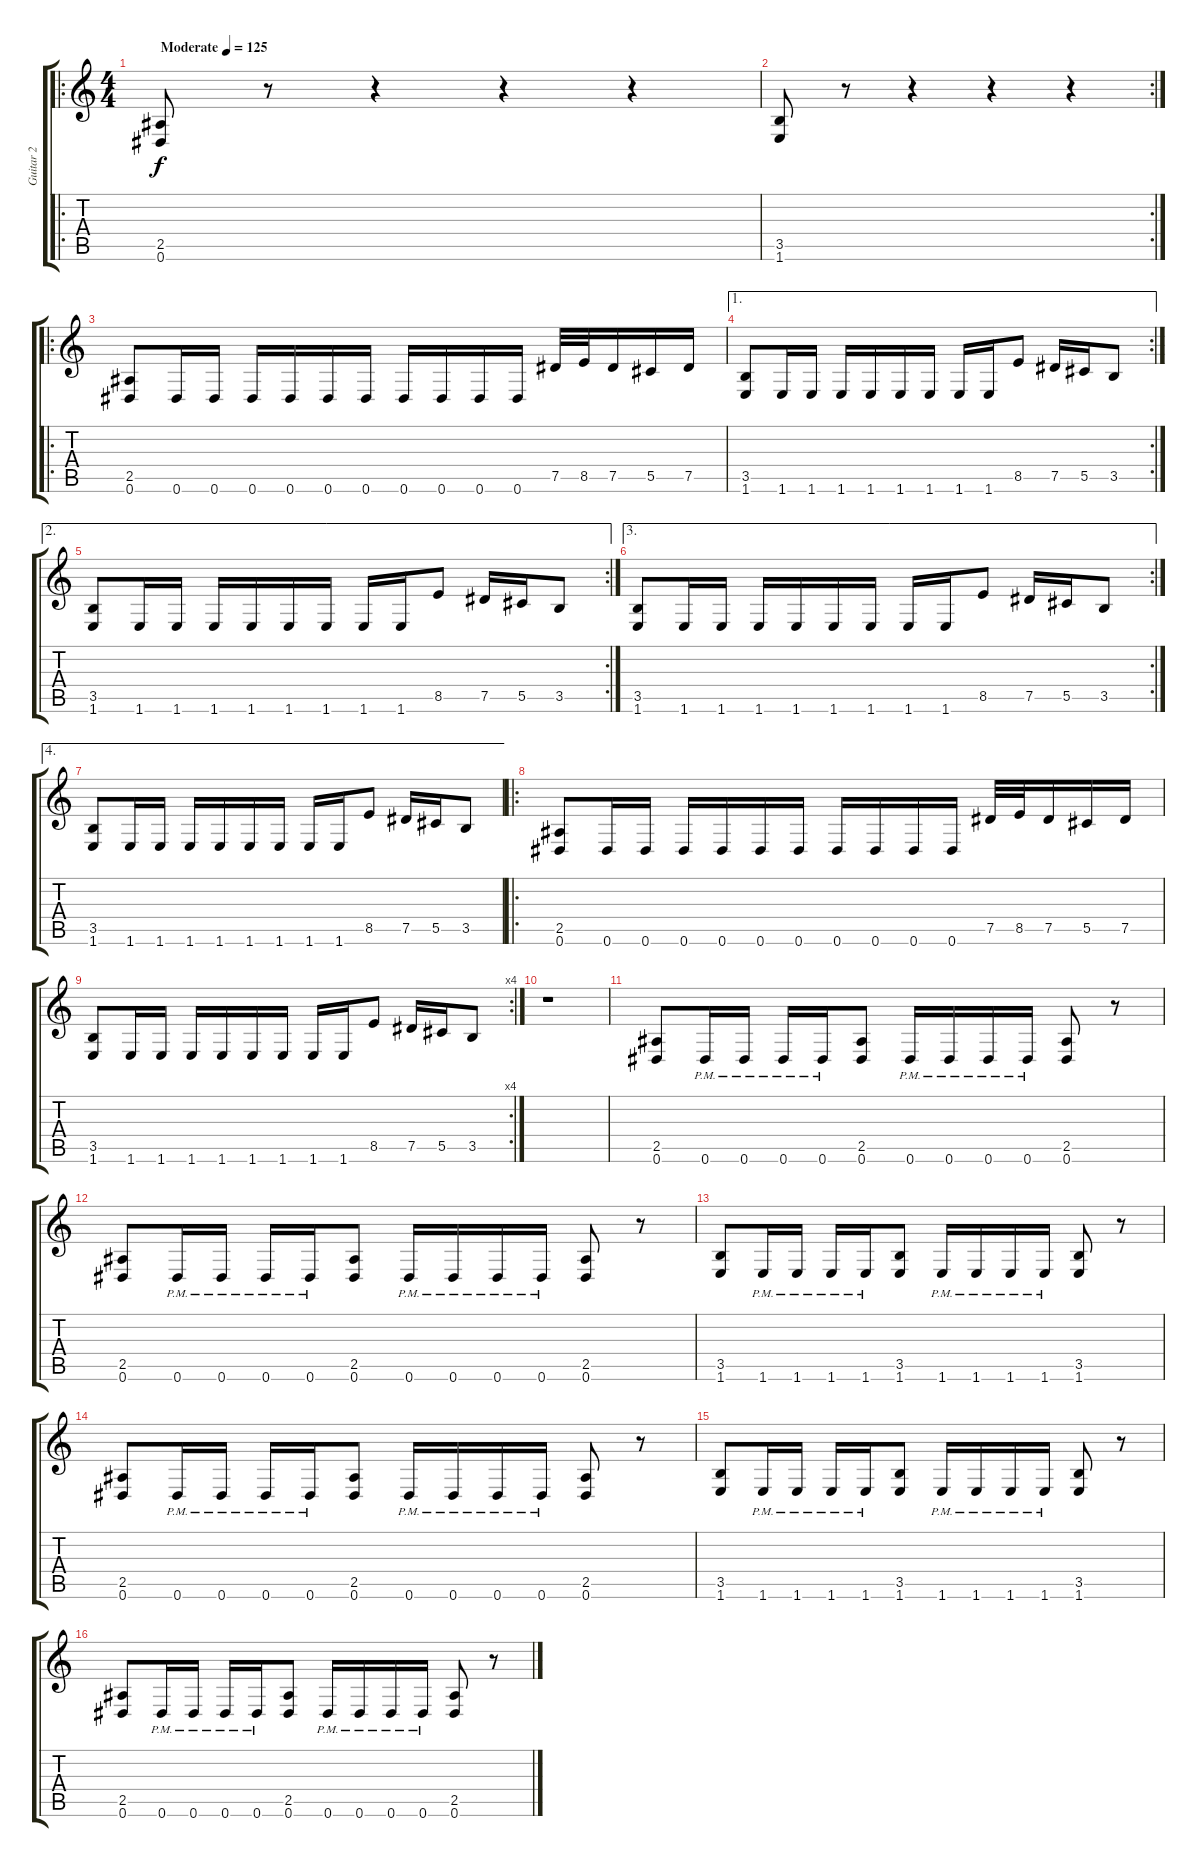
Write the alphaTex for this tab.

\track ("Guitar 2" "Guitar 2") {instrument overdrivenguitar}
\staff {score tabs}
\tuning (Eb4 Bb3 Gb3 Db3 Ab2 Eb2) {hide}
\ro
\ts (4 4)
\tempo (125 "Moderate")
\clef g2
\ks c
(2.5 0.6).8{dy f instrument overdrivenguitar} r.8 r.4 r.4 r.4 |
\rc 2
(3.5 1.6).8 r.8 r.4 r.4 r.4 |
\ro
(2.5 0.6).8 0.6.16 0.6.16 0.6.16 0.6.16 0.6.16 0.6.16 0.6.16 0.6.16 0.6.16 0.6.16 7.5.32 8.5.32 7.5.16 5.5.16 7.5.16 |
\ae 1
\rc 2
(3.5 1.6).8 1.6.16 1.6.16 1.6.16 1.6.16 1.6.16 1.6.16 1.6.16 1.6.16 8.5.8 7.5.16 5.5.16 3.5.8 |
\ae 2
\rc 2
(3.5 1.6).8 1.6.16 1.6.16 1.6.16 1.6.16 1.6.16 1.6.16 1.6.16 1.6.16 8.5.8 7.5.16 5.5.16 3.5.8 |
\ae 3
\rc 2
(3.5 1.6).8 1.6.16 1.6.16 1.6.16 1.6.16 1.6.16 1.6.16 1.6.16 1.6.16 8.5.8 7.5.16 5.5.16 3.5.8 |
\ae 4
(3.5 1.6).8 1.6.16 1.6.16 1.6.16 1.6.16 1.6.16 1.6.16 1.6.16 1.6.16 8.5.8 7.5.16 5.5.16 3.5.8 |
\ro
(2.5 0.6).8 0.6.16 0.6.16 0.6.16 0.6.16 0.6.16 0.6.16 0.6.16 0.6.16 0.6.16 0.6.16 7.5.32 8.5.32 7.5.16 5.5.16 7.5.16 |
\rc 4
(3.5 1.6).8 1.6.16 1.6.16 1.6.16 1.6.16 1.6.16 1.6.16 1.6.16 1.6.16 8.5.8 7.5.16 5.5.16 3.5.8 |
r.1 |
(2.5 0.6).8 0.6{pm}.16 0.6{pm}.16 0.6{pm}.16 0.6{pm}.16 (2.5 0.6).8 0.6{pm}.16 0.6{pm}.16 0.6{pm}.16 0.6{pm}.16 (2.5 0.6).8 r.8 |
(2.5 0.6).8 0.6{pm}.16 0.6{pm}.16 0.6{pm}.16 0.6{pm}.16 (2.5 0.6).8 0.6{pm}.16 0.6{pm}.16 0.6{pm}.16 0.6{pm}.16 (2.5 0.6).8 r.8 |
(3.5 1.6).8 1.6{pm}.16 1.6{pm}.16 1.6{pm}.16 1.6{pm}.16 (3.5 1.6).8 1.6{pm}.16 1.6{pm}.16 1.6{pm}.16 1.6{pm}.16 (3.5 1.6).8 r.8 |
(2.5 0.6).8 0.6{pm}.16 0.6{pm}.16 0.6{pm}.16 0.6{pm}.16 (2.5 0.6).8 0.6{pm}.16 0.6{pm}.16 0.6{pm}.16 0.6{pm}.16 (2.5 0.6).8 r.8 |
(3.5 1.6).8 1.6{pm}.16 1.6{pm}.16 1.6{pm}.16 1.6{pm}.16 (3.5 1.6).8 1.6{pm}.16 1.6{pm}.16 1.6{pm}.16 1.6{pm}.16 (3.5 1.6).8 r.8 |
(2.5 0.6).8 0.6{pm}.16 0.6{pm}.16 0.6{pm}.16 0.6{pm}.16 (2.5 0.6).8 0.6{pm}.16 0.6{pm}.16 0.6{pm}.16 0.6{pm}.16 (2.5 0.6).8 r.8
